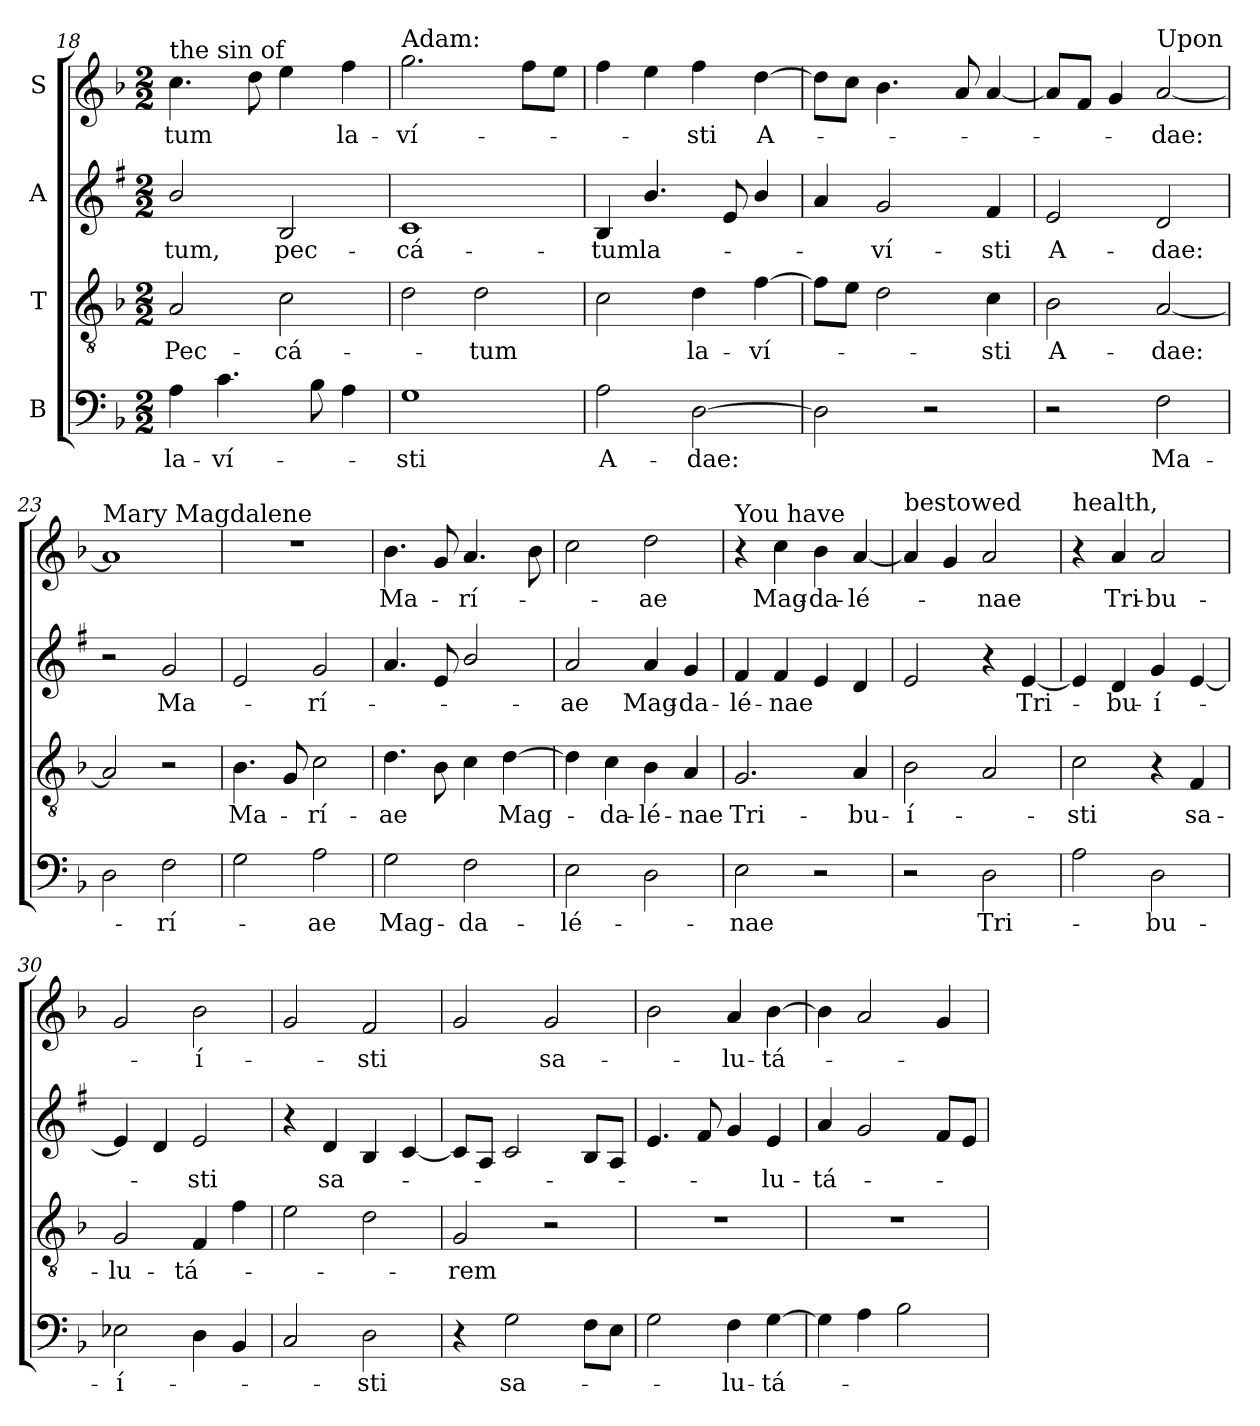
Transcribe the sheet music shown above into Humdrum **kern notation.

**kern	**text	**kern	**text	**kern	**text	**kern	**text
*part4	*part4	*part3	*part3	*part2	*part2	*part1	*part1
*staff4	*staff4	*staff3	*staff3	*staff2	*staff2	*staff1	*staff1
*I"B	*	*I"T	*	*I"A	*	*I"S	*
!!LO:LB:g=z
*clefF4	*	*clefGv2	*	*clefG2	*	*clefG2	*
*	*	*	*	*ITrd1c2	*	*	*
*k[b-]	*	*k[b-]	*	*k[b-]	*	*k[b-]	*
*F:	*	*F:	*	*F:	*	*F:	*
*M2/2	*	*M2/2	*	*M2/2	*	*M2/2	*
=18	=18	=18	=18	=18	=18	=18	=18
!	!	!	!	!	!	!LO:TX:a:t=the sin of	!
!	!LO:LY:b	!	!LO:LY:b	!	!LO:LY:b	!	!LO:LY:b
4A\	la-	2A/	Pec-	2a/	-tum,	4.cc\	-tum
!	!LO:LY:b	!	!	!	!	!	!
4.c\	-ví-	.	.	.	.	.	.
.	.	.	.	.	.	8dd\	.
!	!	!	!LO:LY:b	!	!LO:LY:b	!	!
.	.	2c\	-cá-	2A/	pec-	4ee\	.
8B-\	.	.	.	.	.	.	.
!	!	!	!	!	!	!	!LO:LY:b
4A\	.	.	.	.	.	4ff\	la-
=19	=19	=19	=19	=19	=19	=19	=19
!	!	!	!	!	!	!LO:TX:a:t=Adam&colon;	!
!	!LO:LY:b	!	!	!	!LO:LY:b	!	!LO:LY:b
1G	-sti	2d\	.	1B-	-cá-	2.gg\	-ví-
!	!	!	!LO:LY:b	!	!	!	!
.	.	2d\	-tum	.	.	.	.
.	.	.	.	.	.	8ff\L	.
.	.	.	.	.	.	8ee\J	.
=20	=20	=20	=20	=20	=20	=20	=20
!	!LO:LY:b	!	!	!	!LO:LY:b	!	!
2A\	A-	2c\	.	4A/	-tum	4ff\	.
!	!	!	!	!	!LO:LY:b	!	!
.	.	.	.	4.a/	la-	4ee\	.
!	!LO:LY:b	!	!LO:LY:b	!	!	!	!LO:LY:b
[2D\	-dae:	4d\	la-	.	.	4ff\	-sti
.	.	.	.	8d/	.	.	.
!	!	!	!LO:LY:b	!	!	!	!LO:LY:b
.	.	[4f\	-ví-	4a/	.	[4dd\	A-
=21	=21	=21	=21	=21	=21	=21	=21
2D\]	.	8f\L]	.	4g/	.	8dd\L]	.
.	.	8e\J	.	.	.	8cc\J	.
!	!	!	!	!	!LO:LY:b	!	!
.	.	2d\	.	2f/	-ví-	4.b-\	.
2r	.	.	.	.	.	.	.
.	.	.	.	.	.	8a/	.
!	!	!	!LO:LY:b	!	!LO:LY:b	!	!
.	.	4c\	-sti	4e/	-sti	[4a/	.
=22	=22	=22	=22	=22	=22	=22	=22
!	!	!	!LO:LY:b	!	!LO:LY:b	!	!
2r	.	2B-\	A-	2d/	A-	8a/L]	.
.	.	.	.	.	.	8f/J	.
.	.	.	.	.	.	4g/	.
!	!	!	!	!	!	!LO:TX:a:t=Upon	!
!	!LO:LY:b	!	!LO:LY:b	!	!LO:LY:b	!	!LO:LY:b
2F\	Ma-	[2A/	-dae:	2c/	-dae:	[2a/	-dae:
=23	=23	=23	=23	=23	=23	=23	=23
!	!	!	!	!	!	!LO:TX:a:t=Mary Magdalene	!
2D\	.	2A/]	.	2r	.	1a]	.
!	!LO:LY:b	!	!	!	!LO:LY:b	!	!
2F\	-rí-	2r	.	2f/	Ma-	.	.
!!LO:PB:g=z
=24	=24	=24	=24	=24	=24	=24	=24
!	!	!	!LO:LY:b	!	!	!	!
2G\	.	4.B-\	Ma-	2d/	.	1r	.
.	.	8G/	.	.	.	.	.
!	!LO:LY:b	!	!LO:LY:b	!	!LO:LY:b	!	!
2A\	-ae	2c\	-rí-	2f/	-rí-	.	.
=25	=25	=25	=25	=25	=25	=25	=25
!	!LO:LY:b	!	!LO:LY:b	!	!	!	!LO:LY:b
2G\	Mag-	4.d\	-ae	4.g/	.	4.b-\	Ma-
.	.	8B-\	.	8d/	.	8g/	.
!	!LO:LY:b	!	!	!	!	!	!LO:LY:b
2F\	-da-	4c\	.	2a/	.	4.a/	-rí-
!	!	!	!LO:LY:b	!	!	!	!
.	.	[4d\	Mag-	.	.	.	.
.	.	.	.	.	.	8b-\	.
=26	=26	=26	=26	=26	=26	=26	=26
!	!LO:LY:b	!	!	!	!LO:LY:b	!	!
2E\	-lé-	4d\]	.	2g/	-ae	2cc\	.
!	!	!	!LO:LY:b	!	!	!	!
.	.	4c\	-da-	.	.	.	.
!	!	!	!LO:LY:b	!	!LO:LY:b	!	!LO:LY:b
2D\	.	4B-\	-lé-	4g/	Mag-	2dd\	-ae
!	!	!	!LO:LY:b	!	!LO:LY:b	!	!
.	.	4A/	-nae	4f/	-da-	.	.
=27	=27	=27	=27	=27	=27	=27	=27
!	!	!	!	!	!	!LO:TX:a:t=You have	!
!	!LO:LY:b	!	!LO:LY:b	!	!LO:LY:b	!	!
2E\	-nae	2.G/	Tri-	4e/	-lé-	4r	.
!	!	!	!	!	!LO:LY:b	!	!LO:LY:b
.	.	.	.	4e/	-nae	4cc\	Mag-
!	!	!	!	!	!	!	!LO:LY:b
2r	.	.	.	4d/	.	4b-\	-da-
!	!	!	!LO:LY:b	!	!	!	!LO:LY:b
.	.	4A/	-bu-	4c/	.	[4a/	-lé-
=28	=28	=28	=28	=28	=28	=28	=28
!	!	!	!	!	!	!LO:TX:a:t=bestowed	!
!	!	!	!LO:LY:b	!	!	!	!
2r	.	2B-\	-í-	2d/	.	4a/]	.
.	.	.	.	.	.	4g/	.
!	!LO:LY:b	!	!	!	!	!	!LO:LY:b
2D\	Tri-	2A/	.	4r	.	2a/	-nae
!	!	!	!	!	!LO:LY:b	!	!
.	.	.	.	[4d/	Tri-	.	.
=29	=29	=29	=29	=29	=29	=29	=29
!	!	!	!	!	!	!LO:TX:a:t=health,	!
!	!	!	!LO:LY:b	!	!	!	!
2A\	.	2c\	-sti	4d/]	.	4r	.
!	!	!	!	!	!LO:LY:b	!	!LO:LY:b
.	.	.	.	4c/	-bu-	4a/	Tri-
!	!LO:LY:b	!	!	!	!LO:LY:b	!	!LO:LY:b
2D\	-bu-	4r	.	4f/	-í-	2a/	-bu-
!	!	!	!LO:LY:b	!	!	!	!
.	.	4F/	sa-	[4d/	.	.	.
!!LO:LB:g=z
=30	=30	=30	=30	=30	=30	=30	=30
!	!LO:LY:b	!	!LO:LY:b	!	!	!	!
2E-X\	-í-	2G/	-lu-	4d/]	.	2g/	.
.	.	.	.	4c/	.	.	.
!	!	!	!LO:LY:b	!	!LO:LY:b	!	!LO:LY:b
4D\	.	4F/	-tá-	2d/	-sti	2b-\	-í-
4BB-/	.	4f\	.	.	.	.	.
=31	=31	=31	=31	=31	=31	=31	=31
2C/	.	2e\	.	4r	.	2g/	.
!	!	!	!	!	!LO:LY:b	!	!
.	.	.	.	4c/	sa-	.	.
!	!LO:LY:b	!	!	!	!	!	!LO:LY:b
2D\	-sti	2d\	.	4A/	.	2f/	-sti
.	.	.	.	[4B-/	.	.	.
=32	=32	=32	=32	=32	=32	=32	=32
!	!	!	!LO:LY:b	!	!	!	!
4r	.	2G/	-rem	8B-/L]	.	2g/	.
.	.	.	.	8G/J	.	.	.
!	!LO:LY:b	!	!	!	!	!	!
2G\	sa-	.	.	2B-/	.	.	.
!	!	!	!	!	!	!	!LO:LY:b
.	.	2r	.	.	.	2g/	sa-
8F\L	.	.	.	8A/L	.	.	.
8E\J	.	.	.	8G/J	.	.	.
=33	=33	=33	=33	=33	=33	=33	=33
2G\	.	1r	.	4.d/	.	2b-\	.
.	.	.	.	8e/	.	.	.
!	!LO:LY:b	!	!	!	!	!	!LO:LY:b
4F\	-lu-	.	.	4f/	.	4a/	-lu-
!	!LO:LY:b	!	!	!	!LO:LY:b	!	!LO:LY:b
[4G\	-tá-	.	.	4d/	-lu-	[4b-\	-tá-
=34	=34	=34	=34	=34	=34	=34	=34
!	!	!	!	!	!LO:LY:b	!	!
4G\]	.	1r	.	4g/	-tá-	4b-\]	.
4A\	.	.	.	2f/	.	2a/	.
2B-\	.	.	.	.	.	.	.
.	.	.	.	8e/L	.	4g/	.
.	.	.	.	8d/J	.	.	.
=	=	=	=	=	=	=	=
*-	*-	*-	*-	*-	*-	*-	*-
